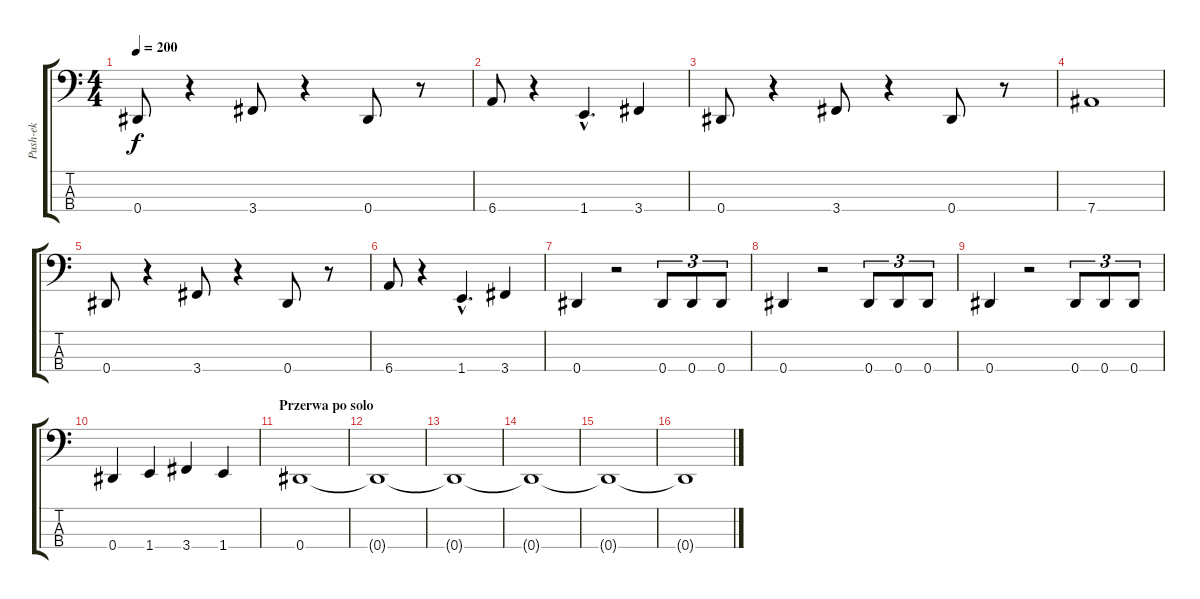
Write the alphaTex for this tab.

\track ("Push-ek" "Push-ek") {instrument electricbasspick}
\staff {score tabs}
\tuning (Gb2 Db2 Ab1 Eb1) {hide}
\ts (4 4)
\tempo 200
\clef f4
\ks c
0.4.8{dy f} r.4 3.4.8 r.4 0.4.8 r.8 |
6.4.8 r.4 1.4{hac}.4{d} 3.4.4 |
0.4.8 r.4 3.4.8 r.4 0.4.8 r.8 |
7.4.1 |
0.4.8 r.4 3.4.8 r.4 0.4.8 r.8 |
6.4.8 r.4 1.4{hac}.4{d} 3.4.4 |
0.4.4 r.2 0.4.8{tu (3 2)} 0.4.8{tu (3 2)} 0.4.8{tu (3 2)} |
0.4.4 r.2 0.4.8{tu (3 2)} 0.4.8{tu (3 2)} 0.4.8{tu (3 2)} |
0.4.4 r.2 0.4.8{tu (3 2)} 0.4.8{tu (3 2)} 0.4.8{tu (3 2)} |
0.4.4 1.4.4 3.4.4 1.4.4 |
\section ("" "Przerwa po solo")
0.4.1 |
0.4{t}.1 |
0.4{t}.1 |
0.4{t}.1 |
0.4{t}.1 |
0.4{t}.1
